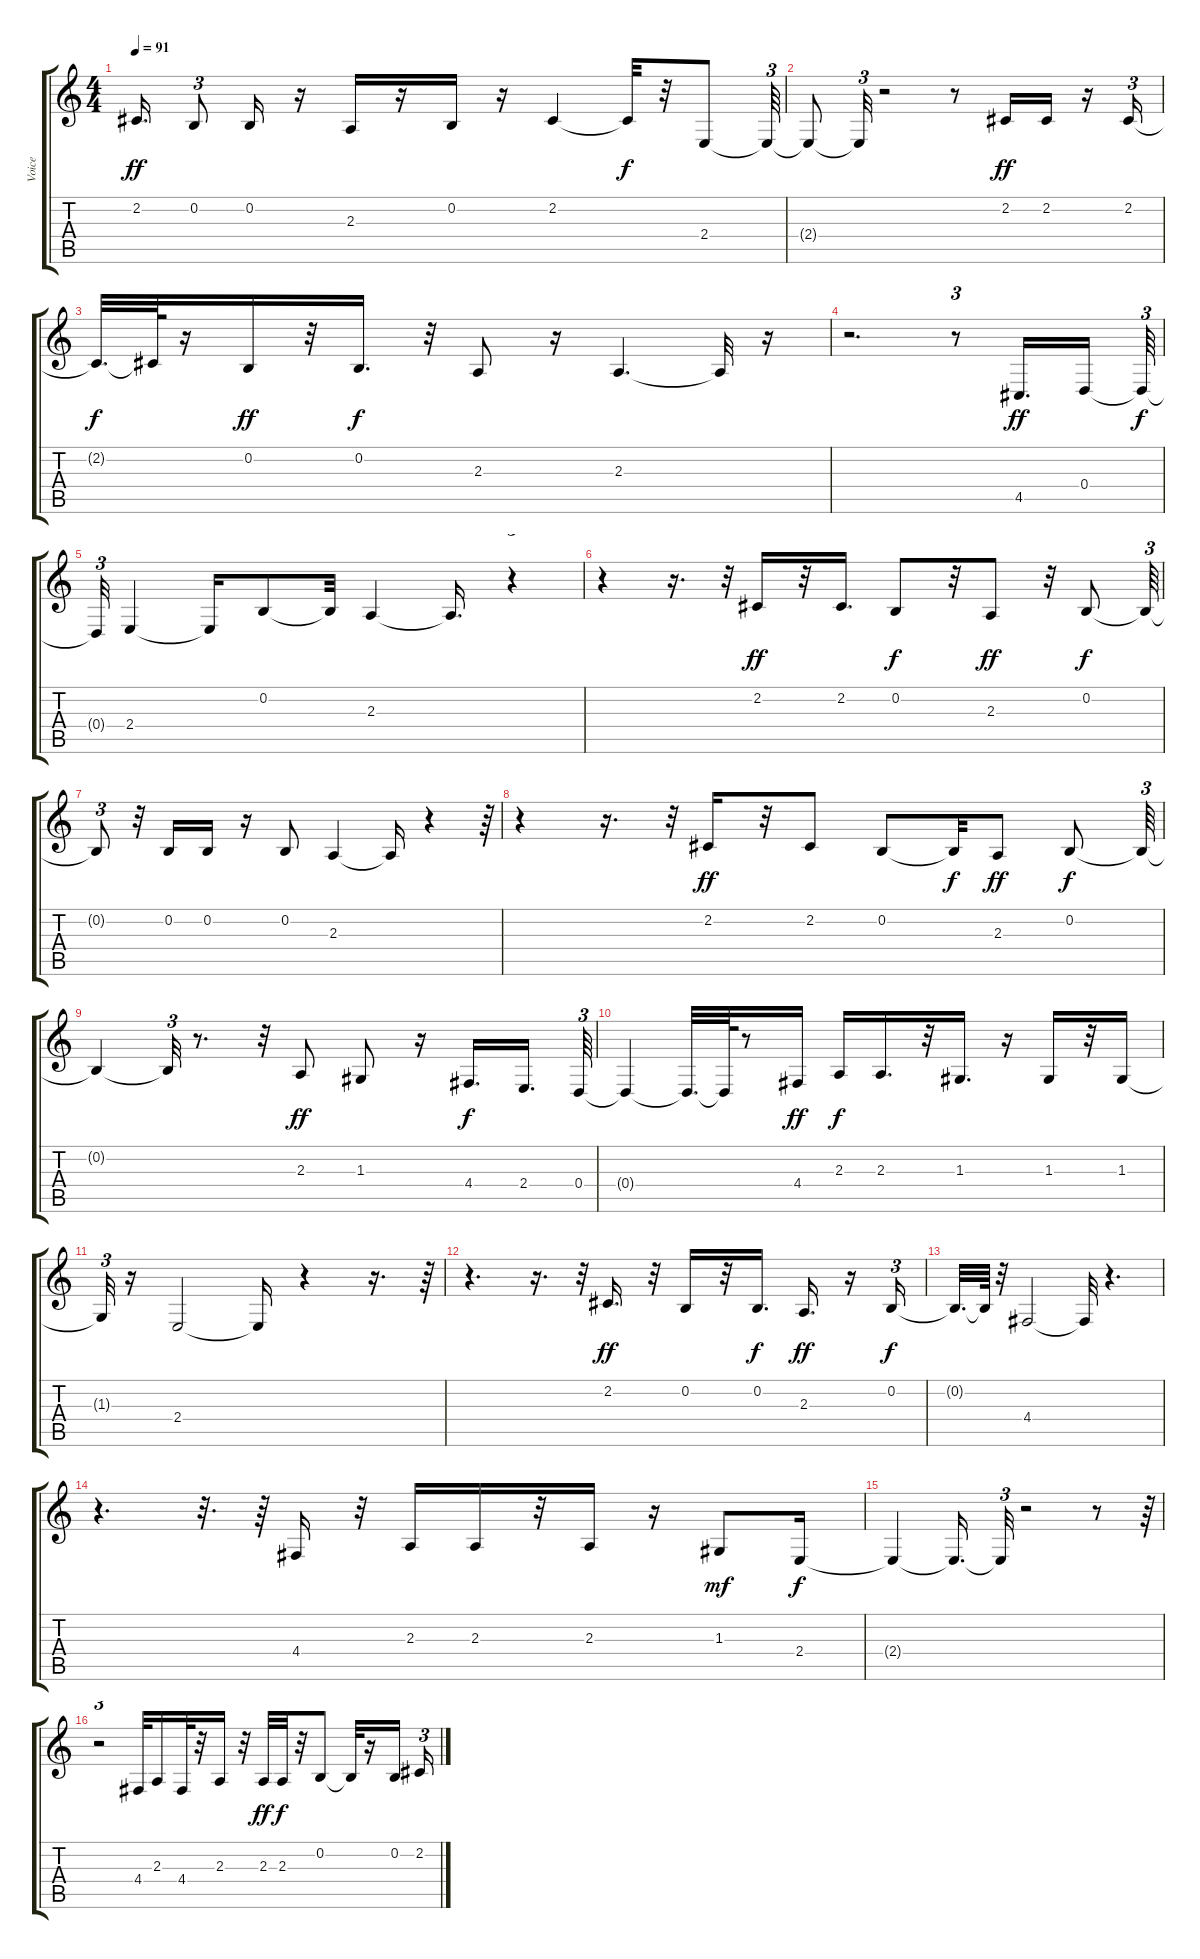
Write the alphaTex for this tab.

\track ("Voice" "Voice") {instrument altosax}
\staff {score tabs}
\tuning (E4 B3 G3 D3 A2 E2) {hide}
\ts (4 4)
\tempo 91
\clef g2
\ks c
2.2.16{d dy ff} 0.2.8{tu (3 2)} 0.2.16 r.16 2.3.16 r.16 0.2.16 r.16 2.2.4 2.2{t}.32{dy f} r.32 2.4.8 2.4{t}.64{tu (3 2)} |
2.4{t}.8 2.4{t}.32{tu (3 2)} r.2 r.8 2.2.16{dy ff} 2.2.16 r.16 2.2.16{tu (3 2)} |
2.2{t}.32{d dy f} 2.2{t}.64 r.16 0.2.16{dy ff} r.32 0.2.16{d dy f} r.32 2.3.8 r.16 2.3.4{d} 2.3{t}.32 r.16 |
r.2{d} r.8{tu (3 2)} 4.5.16{d dy ff} 0.4.16{beam splitsecondary} 0.4{t}.64{tu (3 2) dy f} |
0.4{t}.32{tu (3 2)} 2.4.4 2.4{t}.16 0.2.8 0.2{t}.32 2.3.4 2.3{t}.16{d} r.4{tu (3 2)} |
r.4 r.16{d} r.32{tu (3 2)} 2.2.16{dy ff} r.32 2.2.16{d} 0.2.8{dy f} r.32 2.3.8{dy ff} r.32 0.2.8{dy f} 0.2{t}.64{tu (3 2)} |
0.2{t}.8{tu (3 2)} r.32 0.2.16 0.2.16 r.16 0.2.8 2.3.4 2.3{t}.16 r.4 r.64{tu (3 2)} |
r.4 r.16{d} r.32{tu (3 2)} 2.2.16{dy ff} r.32 2.2.8 0.2.8 0.2{t}.32{dy f} 2.3.8{dy ff} 0.2.8{dy f} 0.2{t}.64{tu (3 2)} |
0.2{t}.4 0.2{t}.32{tu (3 2)} r.8{d} r.32 2.3.8{dy ff} 1.3.8 r.16 4.4.16{d dy f} 2.4.16{d beam splitsecondary} 0.4.64{tu (3 2)} |
0.4{t}.4 0.4{t}.32{d} 0.4{t}.64 r.8 4.4.16{dy ff} 2.3.16{dy f} 2.3.16{d} r.32 1.3.16{d} r.16 1.3.16 r.32 1.3.16 |
1.3{t}.32{tu (3 2)} r.16 2.4.2 2.4{t}.16 r.4 r.16{d} r.64{tu (3 2)} |
r.4{d} r.16{d} r.32{tu (3 2)} 2.2.16{d dy ff} r.32 0.2.16 r.32 0.2.16{d dy f} 2.3.16{d dy ff} r.16 0.2.16{tu (3 2) dy f} |
0.2{t}.32{d} 0.2{t}.64 r.32 4.4.2 4.4{t}.32 r.4{d} |
r.4{d} r.32{d} r.64 4.4.16 r.32 2.3.16 2.3.16 r.32 2.3.16 r.16 1.3.8{dy mf} 2.4.16{dy f} |
2.4{t}.4 2.4{t}.16{d} 2.4{t}.32{tu (3 2)} r.2 r.8 r.64{tu (3 2)} |
r.2{tu (3 2)} 4.4.32 2.3.16 4.4.32 r.32 2.3.16 r.32 2.3.32{dy ff} 2.3.32{dy f} r.32 0.2.8 0.2{t}.32 r.16 0.2.16 2.2.16{tu (3 2)}
